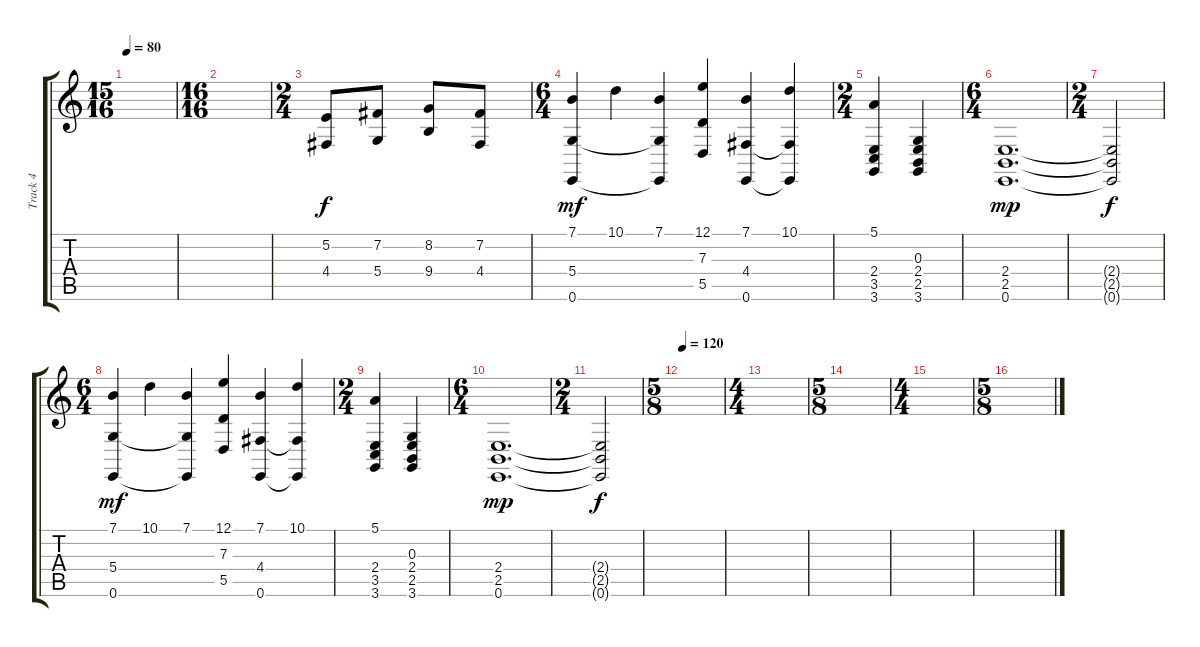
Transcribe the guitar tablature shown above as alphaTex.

\track ("Track 4" "Track 4") {instrument stringensemble1}
\staff {score tabs}
\tuning (E4 B3 G3 D3 A2 E2) {hide}
\ts (15 16)
\tempo 80
\clef g2
\ks c
|
\ts (16 16)
|
\ts (2 4)
(5.2 4.4).8 (7.2 5.4).8 (8.2 9.4).8 (7.2 4.4).8 |
\ts (6 4)
(7.1 5.4 0.6).4{dy mf} 10.1.4 (7.1 5.4{t} 0.6{t}).4 (12.1 7.3 5.5).4 (7.1 4.4 0.6).4 (10.1 4.4{t} 0.6{t}).4 |
\ts (2 4)
(5.1 2.4 3.5 3.6).4 (0.3 2.4 2.5 3.6).4 |
\ts (6 4)
(2.4 2.5 0.6).1{d dy mp} |
\ts (2 4)
(2.4{t} 2.5{t} 0.6{t}).2{dy f} |
\ts (6 4)
(7.1 5.4 0.6).4{dy mf} 10.1.4 (7.1 5.4{t} 0.6{t}).4 (12.1 7.3 5.5).4 (7.1 4.4 0.6).4 (10.1 4.4{t} 0.6{t}).4 |
\ts (2 4)
(5.1 2.4 3.5 3.6).4 (0.3 2.4 2.5 3.6).4 |
\ts (6 4)
(2.4 2.5 0.6).1{d dy mp} |
\ts (2 4)
(2.4{t} 2.5{t} 0.6{t}).2{dy f} |
\ts (5 8)
\tempo 120
|
\ts (4 4)
|
\ts (5 8)
|
\ts (4 4)
|
\ts (5 8)
